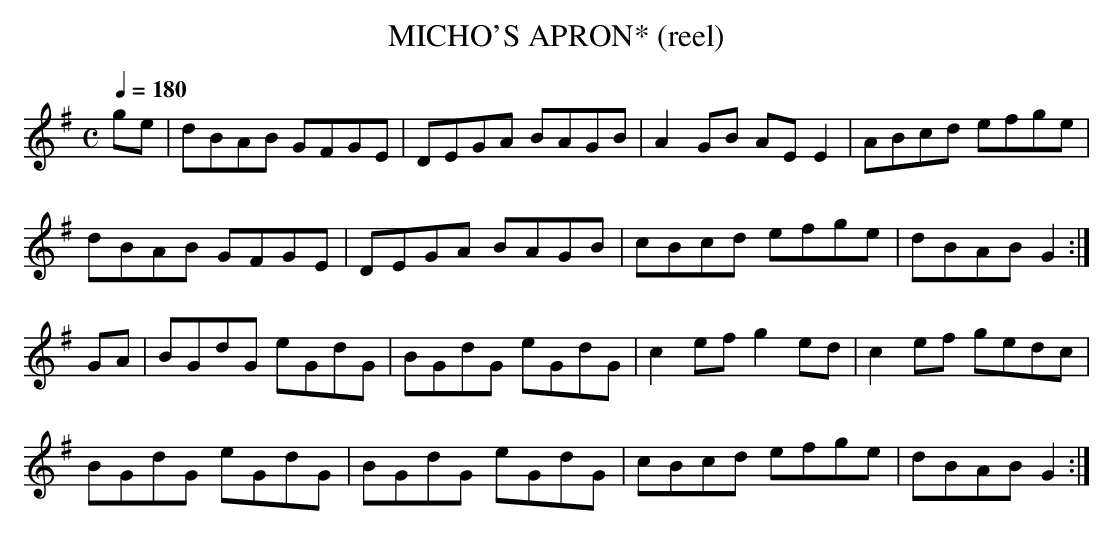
X:1
T:MICHO'S APRON* (reel)
Q:1/4=180
M:C
K:G
ge|dBAB GFGE|DEGA BAGB|A2GB AEE2|ABcd efge|
dBAB GFGE|DEGA BAGB|cBcd efge|dBAB G2:|
GA|BGdG eGdG|BGdG eGdG|c2ef g2ed|c2ef gedc|
BGdG eGdG|BGdG eGdG|cBcd efge|dBAB G2:|
